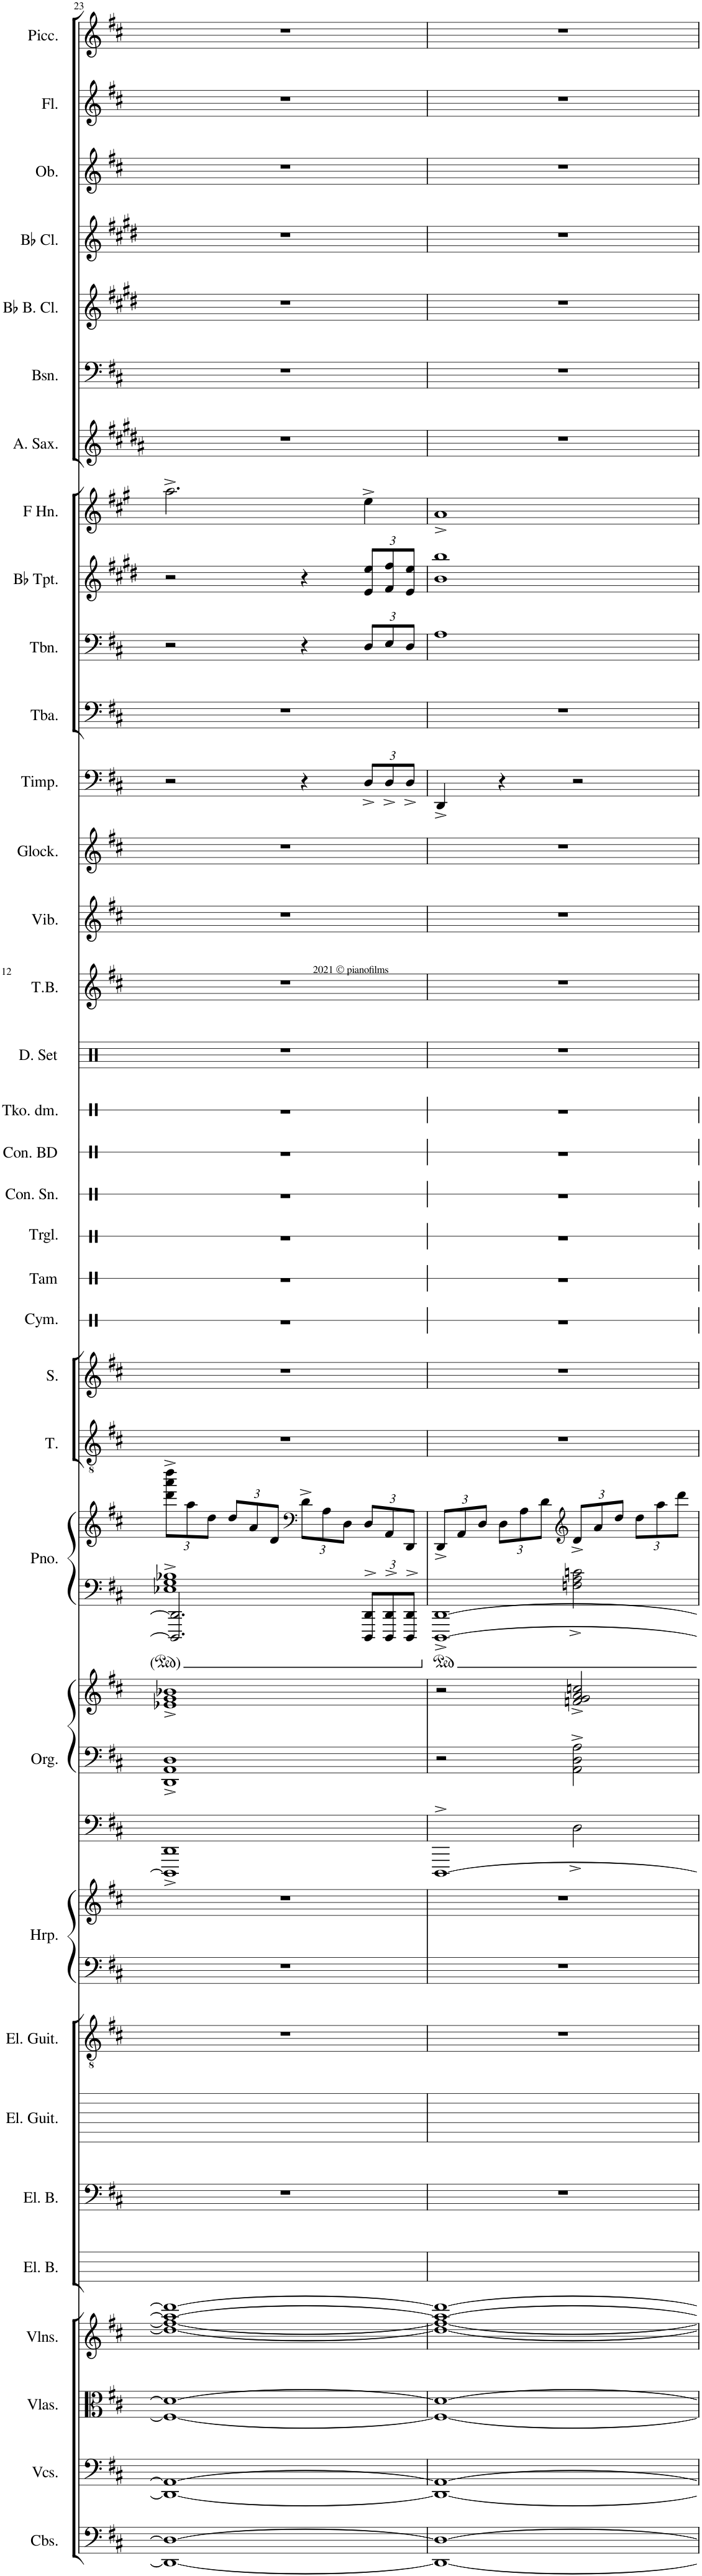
**kern	**kern	**kern	**kern	**kern	**kern	**kern	**kern	**kern	**kern	**kern	**kern	**kern	**kern	**kern	**kern	**kern	**kern	**kern	**kern	**kern	**kern	**kern	**kern	**kern	**kern	**kern	**kern	**kern	**kern	**kern	**kern	**kern	**kern	**kern	**kern	**kern	**kern	**kern
*part35	*part34	*part33	*part32	*part31	*part30	*part29	*part28	*part27	*part27	*part26	*part26	*part26	*part25	*part25	*part24	*part23	*part22	*part21	*part20	*part19	*part18	*part17	*part16	*part15	*part14	*part13	*part12	*part11	*part10	*part9	*part8	*part7	*part6	*part5	*part4	*part3	*part2	*part1
*staff39	*staff38	*staff37	*staff36	*staff35	*staff34	*staff33	*staff32	*staff31	*staff30	*staff29	*staff28	*staff27	*staff26	*staff25	*staff24	*staff23	*staff22	*staff21	*staff20	*staff19	*staff18	*staff17	*staff16	*staff15	*staff14	*staff13	*staff12	*staff11	*staff10	*staff9	*staff8	*staff7	*staff6	*staff5	*staff4	*staff3	*staff2	*staff1
*I"Contrabasses	*I"Violoncellos	*I"Violas	*I"Violins	*I"Electric Bass	*I"Electric Bass	*I"Electric Guitar	*I"Electric Guitar	*I"Harp	*	*I"Organ	*	*	*I"Piano	*	*I"Tenor	*I"Soprano	*I"Cymbal	*I"Tam-Tam	*I"Triangle	*I"Concert Snare Drum	*I"Concert Bass Drum	*I"Taiko Drum	*I"Drumset	*I"Tubular Bells	*I"Vibraphone	*I"Glockenspiel	*I"Timpani	*I"Tuba	*I"Trombone	*I"Bb Trumpet	*I"Horn in F	*I"Alto Saxophone	*I"Bassoon	*I"Bb Bass Clarinet	*I"Bb Clarinet	*I"Oboe	*I"Flute	*I"Piccolo
*I'Cbs.	*I'Vcs.	*I'Vlas.	*I'Vlns.	*I'El. B.	*I'El. B.	*I'El. Guit.	*I'El. Guit.	*I'Hrp.	*	*I'Org.	*	*	*I'Pno.	*	*I'T.	*I'S.	*I'Cym.	*I'Tam	*I'Trgl.	*I'Con. Sn.	*I'Con. BD	*I'Tko. dm.	*I'D. Set	*I'T.B.	*I'Vib.	*I'Glock.	*I'Timp.	*I'Tba.	*I'Tbn.	*I'Bb Tpt.	*	*I'A. Sax.	*I'Bsn.	*I'Bb B. Cl.	*I'Bb Cl.	*I'Ob.	*I'Fl.	*I'Picc.
!!LO:PB:g=z
*clefF4	*clefF4	*clefC3	*clefG2	*	*clefF4	*	*clefGv2	*clefF4	*clefG2	*clefF4	*clefF4	*clefG2	*clefF4	*clefG2	*clefGv2	*clefG2	*clefX	*clefX	*clefX	*clefX	*clefX	*clefX	*clefX	*clefG2	*clefG2	*clefG2	*clefF4	*clefF4	*clefF4	*clefG2	*clefG2	*clefG2	*clefF4	*clefG2	*clefG2	*clefG2	*clefG2	*clefG2
*Trd7c12	*	*	*	*Trd7c12	*Trd7c12	*	*	*	*	*	*	*	*	*	*	*	*	*	*	*	*	*	*	*	*	*Trd-14c-24	*	*	*	*Trd1c2	*Trd4c7	*Trd5c9	*	*Trd8c14	*Trd1c2	*	*	*Trd-7c-12
*k[f#c#]	*k[f#c#]	*k[f#c#]	*k[f#c#]	*k[f#c#]	*k[f#c#]	*k[f#c#]	*k[f#c#]	*k[f#c#]	*k[f#c#]	*k[f#c#]	*k[f#c#]	*k[f#c#]	*k[f#c#]	*k[f#c#]	*k[f#c#]	*k[f#c#]	*k[]	*k[]	*k[]	*k[]	*k[]	*k[]	*k[]	*k[f#c#]	*k[f#c#]	*k[f#c#]	*k[f#c#]	*k[f#c#]	*k[f#c#]	*k[f#c#g#d#]	*k[f#c#g#]	*k[f#c#g#d#a#]	*k[f#c#]	*k[f#c#g#d#]	*k[f#c#g#d#]	*k[f#c#]	*k[f#c#]	*k[f#c#]
*M2/2	*M2/2	*M2/2	*M2/2	*M2/2	*M2/2	*M2/2	*M2/2	*M2/2	*M2/2	*M2/2	*M2/2	*M2/2	*M2/2	*M2/2	*M2/2	*M2/2	*M2/2	*M2/2	*M2/2	*M2/2	*M2/2	*M2/2	*M2/2	*M2/2	*M2/2	*M2/2	*M2/2	*M2/2	*M2/2	*M2/2	*M2/2	*M2/2	*M2/2	*M2/2	*M2/2	*M2/2	*M2/2	*M2/2
=23	=23	=23	=23	=23	=23	=23	=23	=23	=23	=23	=23	=23	=23	=23	=23	=23	=23	=23	=23	=23	=23	=23	=23	=23	=23	=23	=23	=23	=23	=23	=23	=23	=23	=23	=23	=23	=23	=23
*	*	*	*	*	*	*	*	*	*	*	*	*	*^	*	*	*	*	*	*	*	*	*	*	*	*	*	*	*	*	*	*	*	*	*	*	*	*	*
*	*	*	*	*	*	*	*	*	*	*	*	*	*	*	*Xbrackettup	*	*	*	*	*	*	*	*	*	*	*	*	*	*	*	*	*	*	*	*	*	*	*	*
1DD_ 1D_	1DD_ 1AA_	1F#_ 1d_	1dd_ 1ff#_ 1aa_ 1ddd_	1r	1r	1r	1r	1r	1r	1DDD]^ 1DD^	1DD^ 1AA^ 1D^	1e-X^ 1g^ 1b-X^	2.DDD/] 2.DD/]	1E-X^> 1G^> 1B-X^>	12ddd\^ 12aaa\^ 12dddd\^L	1r	1r	1r	1r	1r	1r	1r	1r	1r	1r	1r	1r	2r	1r	2r	2r	2.aa^\	1r	1r	1r	1r	1r	1r	1r
.	.	.	.	.	.	.	.	.	.	.	.	.	.	.	12aa\	.	.	.	.	.	.	.	.	.	.	.	.	.	.	.	.	.	.	.	.	.	.	.	.
.	.	.	.	.	.	.	.	.	.	.	.	.	.	.	12dd\J	.	.	.	.	.	.	.	.	.	.	.	.	.	.	.	.	.	.	.	.	.	.	.	.
.	.	.	.	.	.	.	.	.	.	.	.	.	.	.	12dd/L	.	.	.	.	.	.	.	.	.	.	.	.	.	.	.	.	.	.	.	.	.	.	.	.
.	.	.	.	.	.	.	.	.	.	.	.	.	.	.	12a/	.	.	.	.	.	.	.	.	.	.	.	.	.	.	.	.	.	.	.	.	.	.	.	.
.	.	.	.	.	.	.	.	.	.	.	.	.	.	.	12d/J	.	.	.	.	.	.	.	.	.	.	.	.	.	.	.	.	.	.	.	.	.	.	.	.
*	*	*	*	*	*	*	*	*	*	*	*	*	*	*	*clefF4	*	*	*	*	*	*	*	*	*	*	*	*	*	*	*	*	*	*	*	*	*	*	*	*
.	.	.	.	.	.	.	.	.	.	.	.	.	.	.	12d^\L	.	.	.	.	.	.	.	.	.	.	.	.	4r	.	4r	4r	.	.	.	.	.	.	.	.
.	.	.	.	.	.	.	.	.	.	.	.	.	.	.	12A\	.	.	.	.	.	.	.	.	.	.	.	.	.	.	.	.	.	.	.	.	.	.	.	.
.	.	.	.	.	.	.	.	.	.	.	.	.	.	.	12D\J	.	.	.	.	.	.	.	.	.	.	.	.	.	.	.	.	.	.	.	.	.	.	.	.
*	*	*	*	*	*	*	*	*	*	*	*	*	*Xbrackettup	*	*	*	*	*	*	*	*	*	*	*	*	*	*	*Xbrackettup	*	*Xbrackettup	*Xbrackettup	*	*	*	*	*	*	*	*
.	.	.	.	.	.	.	.	.	.	.	.	.	12DDD/^ 12DD/^L	.	12D/L	.	.	.	.	.	.	.	.	.	.	.	.	12D^/L	.	12D/L	12e/ 12ee/L	4ee^\	.	.	.	.	.	.	.
.	.	.	.	.	.	.	.	.	.	.	.	.	12DDD/^ 12DD/^	.	12AA/	.	.	.	.	.	.	.	.	.	.	.	.	12D^/	.	12E/	12f#/ 12ff#/	.	.	.	.	.	.	.	.
.	.	.	.	.	.	.	.	.	.	.	.	.	12DDD/^ 12DD/^J	.	12DD/J	.	.	.	.	.	.	.	.	.	.	.	.	12D^/J	.	12D/J	12e/ 12ee/J	.	.	.	.	.	.	.	.
=24	=24	=24	=24	=24	=24	=24	=24	=24	=24	=24	=24	=24	=24	=24	=24	=24	=24	=24	=24	=24	=24	=24	=24	=24	=24	=24	=24	=24	=24	=24	=24	=24	=24	=24	=24	=24	=24	=24	=24
*	*	*	*	*	*	*	*	*	*	*^	*	*	*	*	*	*	*	*	*	*	*	*	*	*	*	*	*	*	*	*	*	*	*	*	*	*	*	*	*
1DD_ 1D_	1DD_ 1AA_	1F#_ 1d_	1dd_ 1ff#_ 1aa_ 1ddd_	1r	1r	1r	1r	1r	1r	2ryy	[1DDD^	2r	2r	[1DDD^< [1DD^<	2ryy	12DD^/L	1r	1r	1r	1r	1r	1r	1r	1r	1r	1r	1r	1r	4DD^/	1r	1A	1b 1bb	1a^	1r	1r	1r	1r	1r	1r	1r
.	.	.	.	.	.	.	.	.	.	.	.	.	.	.	.	12AA/	.	.	.	.	.	.	.	.	.	.	.	.	.	.	.	.	.	.	.	.	.	.	.	.
.	.	.	.	.	.	.	.	.	.	.	.	.	.	.	.	12D/J	.	.	.	.	.	.	.	.	.	.	.	.	.	.	.	.	.	.	.	.	.	.	.	.
.	.	.	.	.	.	.	.	.	.	.	.	.	.	.	.	12D\L	.	.	.	.	.	.	.	.	.	.	.	.	4r	.	.	.	.	.	.	.	.	.	.	.
.	.	.	.	.	.	.	.	.	.	.	.	.	.	.	.	12A\	.	.	.	.	.	.	.	.	.	.	.	.	.	.	.	.	.	.	.	.	.	.	.	.
.	.	.	.	.	.	.	.	.	.	.	.	.	.	.	.	12d\J	.	.	.	.	.	.	.	.	.	.	.	.	.	.	.	.	.	.	.	.	.	.	.	.
*	*	*	*	*	*	*	*	*	*	*	*	*	*	*	*	*clefG2	*	*	*	*	*	*	*	*	*	*	*	*	*	*	*	*	*	*	*	*	*	*	*	*
.	.	.	.	.	.	.	.	.	.	2D^\	.	2AA\^ 2D\^ 2A\^	2fn/^ 2g/^ 2a/^ 2ccn/^	.	2Fn\^ 2A\^ 2cn\^	12d^/L	.	.	.	.	.	.	.	.	.	.	.	.	2r	.	.	.	.	.	.	.	.	.	.	.
.	.	.	.	.	.	.	.	.	.	.	.	.	.	.	.	12a/	.	.	.	.	.	.	.	.	.	.	.	.	.	.	.	.	.	.	.	.	.	.	.	.
.	.	.	.	.	.	.	.	.	.	.	.	.	.	.	.	12dd/J	.	.	.	.	.	.	.	.	.	.	.	.	.	.	.	.	.	.	.	.	.	.	.	.
.	.	.	.	.	.	.	.	.	.	.	.	.	.	.	.	12dd\L	.	.	.	.	.	.	.	.	.	.	.	.	.	.	.	.	.	.	.	.	.	.	.	.
.	.	.	.	.	.	.	.	.	.	.	.	.	.	.	.	12aa\	.	.	.	.	.	.	.	.	.	.	.	.	.	.	.	.	.	.	.	.	.	.	.	.
.	.	.	.	.	.	.	.	.	.	.	.	.	.	.	.	12ddd\J	.	.	.	.	.	.	.	.	.	.	.	.	.	.	.	.	.	.	.	.	.	.	.	.
*	*	*	*	*	*	*	*	*	*	*v	*v	*	*	*v	*v	*	*	*	*	*	*	*	*	*	*	*	*	*	*	*	*	*	*	*	*	*	*	*	*	*
=	=	=	=	=	=	=	=	=	=	=	=	=	=	=	=	=	=	=	=	=	=	=	=	=	=	=	=	=	=	=	=	=	=	=	=	=	=	=
*-	*-	*-	*-	*-	*-	*-	*-	*-	*-	*-	*-	*-	*-	*-	*-	*-	*-	*-	*-	*-	*-	*-	*-	*-	*-	*-	*-	*-	*-	*-	*-	*-	*-	*-	*-	*-	*-	*-
